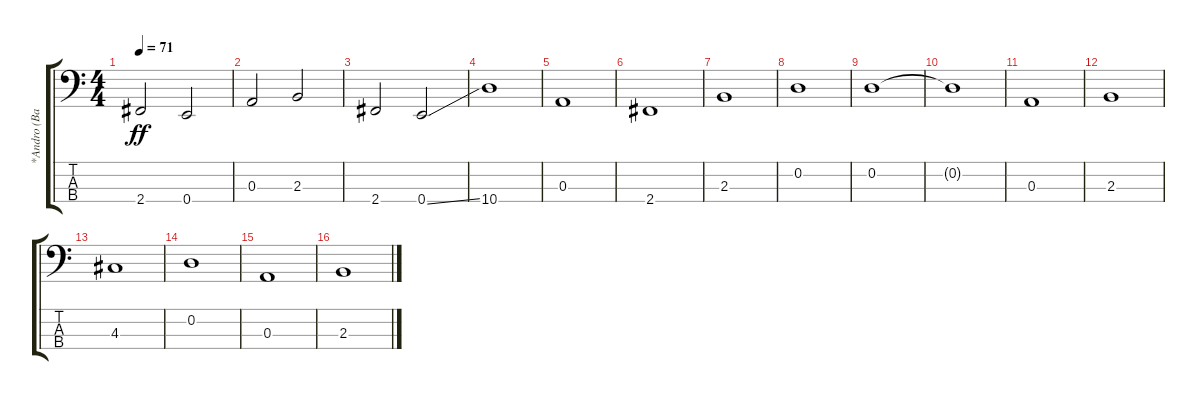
\track ("*Andro (Bass)" "*Andro (Ba") {instrument electricbassfinger}
\staff {score tabs}
\tuning (G2 D2 A1 E1) {hide}
\ts (4 4)
\tempo 71
\clef f4
\ks c
2.4.2{dy ff} 0.4.2 |
0.3.2 2.3.2 |
2.4.2 0.4{ss}.2 |
10.4.1 |
0.3.1 |
2.4.1 |
2.3.1 |
0.2.1 |
0.2.1 |
0.2{t}.1 |
0.3.1 |
2.3.1 |
4.3.1 |
0.2.1 |
0.3.1 |
2.3.1
